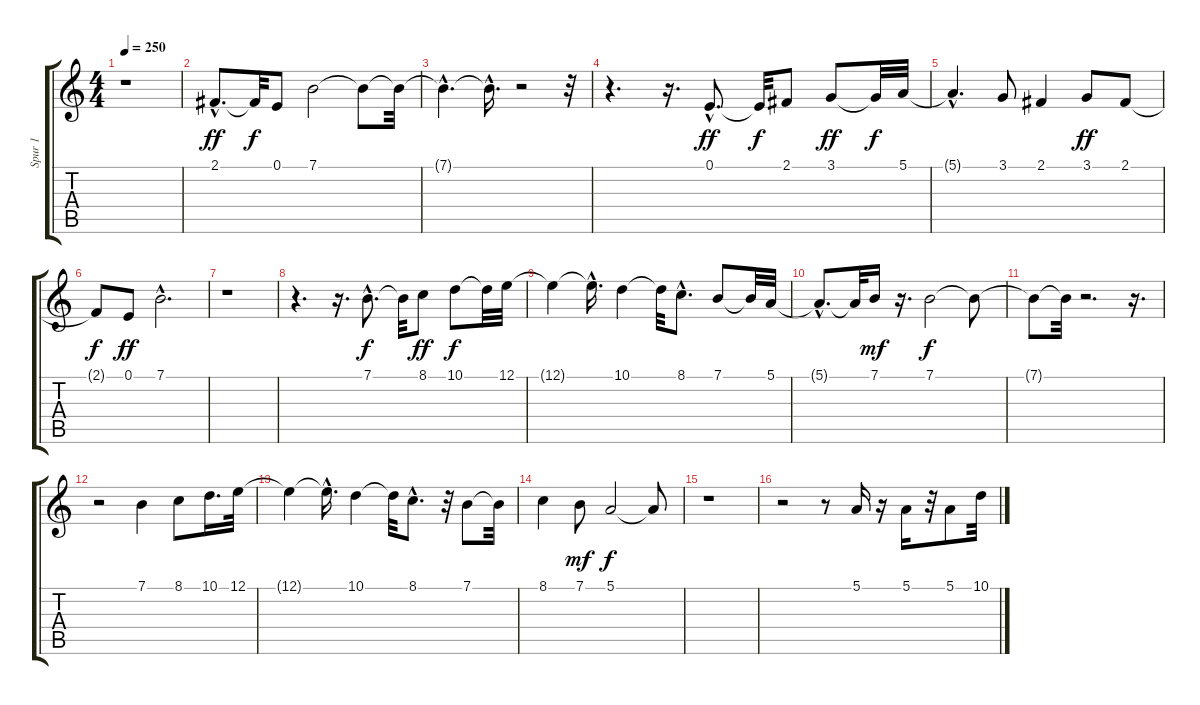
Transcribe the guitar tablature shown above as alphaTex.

\track ("Spur 1" "Spur 1") {instrument flute}
\staff {score tabs}
\tuning (E4 B3 G3 D3 A2 E2) {hide}
\ts (4 4)
\tempo 250
\clef g2
\ks c
r.1{dy f} |
2.1{hac}.8{d dy ff} 2.1{t}.32{dy f} 0.1.8 7.1.2 7.1{t}.8 7.1{t}.32 |
7.1{hac t}.4{d} 7.1{hac t}.16{d} r.2 r.32 |
r.4{d} r.16{d} 0.1{hac}.8{d dy ff} 0.1{t}.32{dy f} 2.1.8 3.1.8{dy ff} 3.1{t}.32{dy f} 5.1.32 |
5.1{hac t}.4{d} 3.1.8 2.1.4 3.1.8{dy ff} 2.1.8 |
2.1{t}.8{dy f} 0.1.8{dy ff} 7.1{hac}.2{d} |
r.1 |
r.4{d} r.16{d} 7.1{hac}.8{d dy f} 7.1{t}.32 8.1.8{dy ff} 10.1.8{dy f} 10.1{t}.32 12.1.32 |
12.1{t}.4 12.1{hac t}.16{d} 10.1.4 10.1{t}.32 8.1{hac}.8{d} 7.1.8 7.1{t}.32 5.1.32 |
5.1{hac t}.8{d} 5.1{t}.32 7.1.16{dy mf} r.16{d} 7.1.2{dy f} 7.1{t}.8 |
7.1{t}.8 7.1{t}.32 r.2{d} r.16{d} |
r.2 7.1.4 8.1.8 10.1.16{d} 12.1.32 |
12.1{t}.4 12.1{hac t}.16{d} 10.1.4 10.1{t}.32 8.1{hac}.8{d} r.32 7.1.8 7.1{t}.32 |
8.1.4 7.1.8{dy mf} 5.1.2{dy f} 5.1{t}.8 |
r.1 |
r.2 r.8 5.1.16 r.16 5.1.16 r.32 5.1.8 10.1.32
